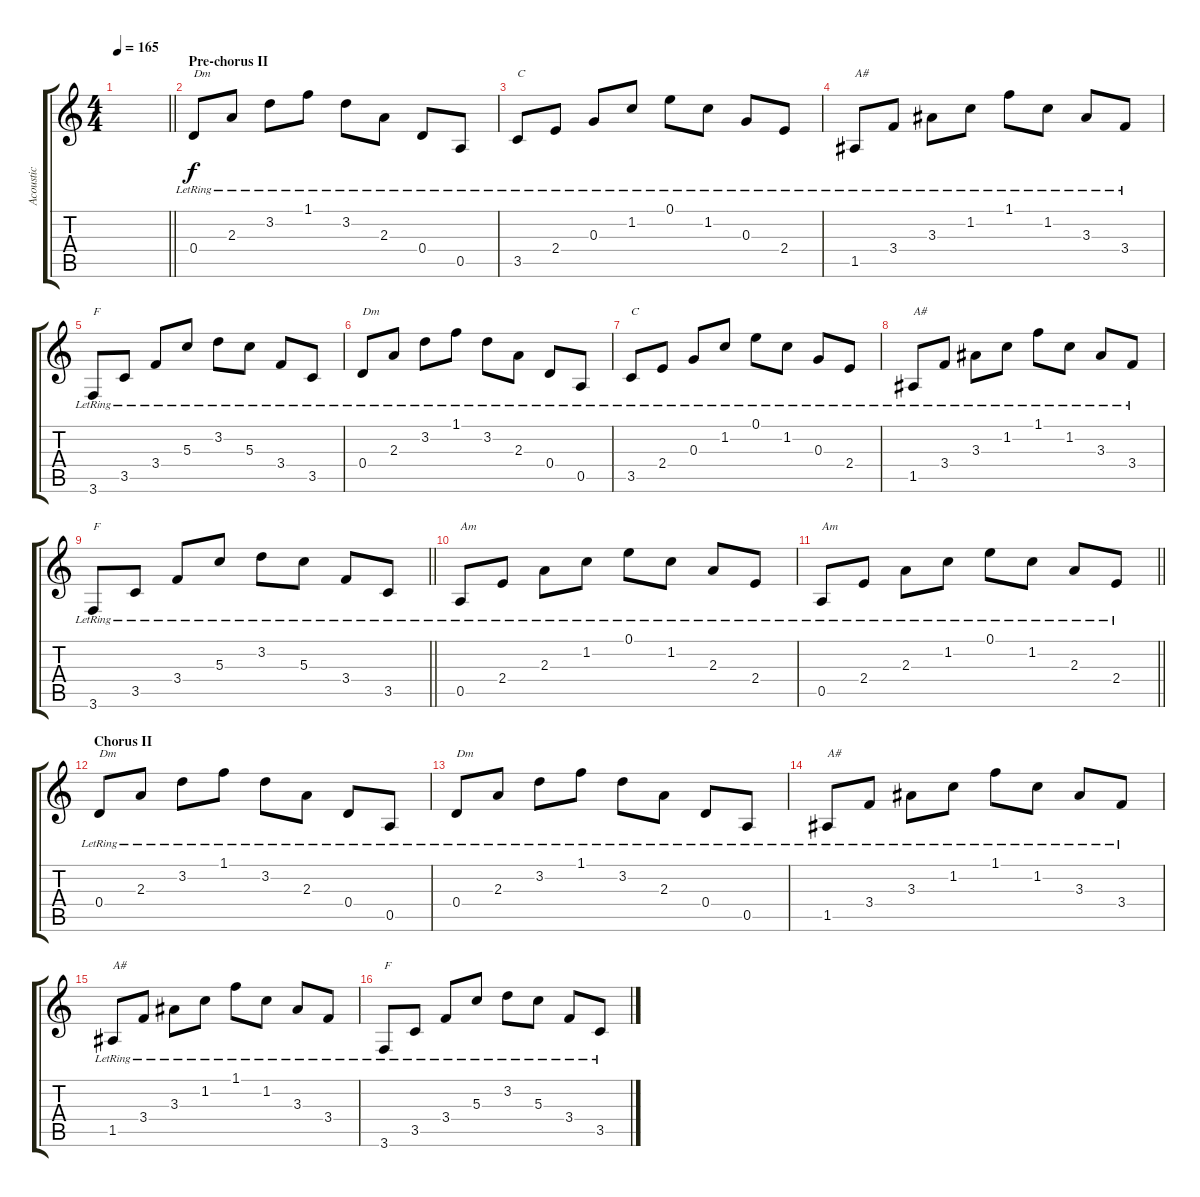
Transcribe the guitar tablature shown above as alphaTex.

\track ("Acoustic" "Acoustic") {instrument acousticguitarsteel}
\staff {score tabs}
\tuning (E4 B3 G3 D3 A2 D2) {hide}
\ts (4 4)
\tempo 165
\clef g2
\barLineRight lightlight
\ks c
|
\section ("" "Pre-chorus II")
0.4{lr}.8{txt "Dm"} 2.3{lr}.8 3.2{lr}.8 1.1{lr}.8 3.2{lr}.8 2.3{lr}.8 0.4{lr}.8 0.5{lr}.8 |
3.5{lr}.8{txt "C"} 2.4{lr}.8 0.3{lr}.8 1.2{lr}.8 0.1{lr}.8 1.2{lr}.8 0.3{lr}.8 2.4{lr}.8 |
1.5{lr}.8{txt "A#"} 3.4{lr}.8 3.3{lr}.8 1.2{lr}.8 1.1{lr}.8 1.2{lr}.8 3.3{lr}.8 3.4{lr}.8 |
3.6{lr}.8{txt "F"} 3.5{lr}.8 3.4{lr}.8 5.3{lr}.8 3.2{lr}.8 5.3{lr}.8 3.4{lr}.8 3.5{lr}.8 |
0.4{lr}.8{txt "Dm"} 2.3{lr}.8 3.2{lr}.8 1.1{lr}.8 3.2{lr}.8 2.3{lr}.8 0.4{lr}.8 0.5{lr}.8 |
3.5{lr}.8{txt "C"} 2.4{lr}.8 0.3{lr}.8 1.2{lr}.8 0.1{lr}.8 1.2{lr}.8 0.3{lr}.8 2.4{lr}.8 |
1.5{lr}.8{txt "A#"} 3.4{lr}.8 3.3{lr}.8 1.2{lr}.8 1.1{lr}.8 1.2{lr}.8 3.3{lr}.8 3.4{lr}.8 |
\barLineRight lightlight
3.6{lr}.8{txt "F"} 3.5{lr}.8 3.4{lr}.8 5.3{lr}.8 3.2{lr}.8 5.3{lr}.8 3.4{lr}.8 3.5{lr}.8 |
0.5{lr}.8{txt "Am"} 2.4{lr}.8 2.3{lr}.8 1.2{lr}.8 0.1{lr}.8 1.2{lr}.8 2.3{lr}.8 2.4{lr}.8 |
\barLineRight lightlight
0.5{lr}.8{txt "Am"} 2.4{lr}.8 2.3{lr}.8 1.2{lr}.8 0.1{lr}.8 1.2{lr}.8 2.3{lr}.8 2.4{lr}.8 |
\section ("" "Chorus II")
0.4{lr}.8{txt "Dm"} 2.3{lr}.8 3.2{lr}.8 1.1{lr}.8 3.2{lr}.8 2.3{lr}.8 0.4{lr}.8 0.5{lr}.8 |
0.4{lr}.8{txt "Dm"} 2.3{lr}.8 3.2{lr}.8 1.1{lr}.8 3.2{lr}.8 2.3{lr}.8 0.4{lr}.8 0.5{lr}.8 |
1.5{lr}.8{txt "A#"} 3.4{lr}.8 3.3{lr}.8 1.2{lr}.8 1.1{lr}.8 1.2{lr}.8 3.3{lr}.8 3.4{lr}.8 |
1.5{lr}.8{txt "A#"} 3.4{lr}.8 3.3{lr}.8 1.2{lr}.8 1.1{lr}.8 1.2{lr}.8 3.3{lr}.8 3.4{lr}.8 |
3.6{lr}.8{txt "F"} 3.5{lr}.8 3.4{lr}.8 5.3{lr}.8 3.2{lr}.8 5.3{lr}.8 3.4{lr}.8 3.5{lr}.8
